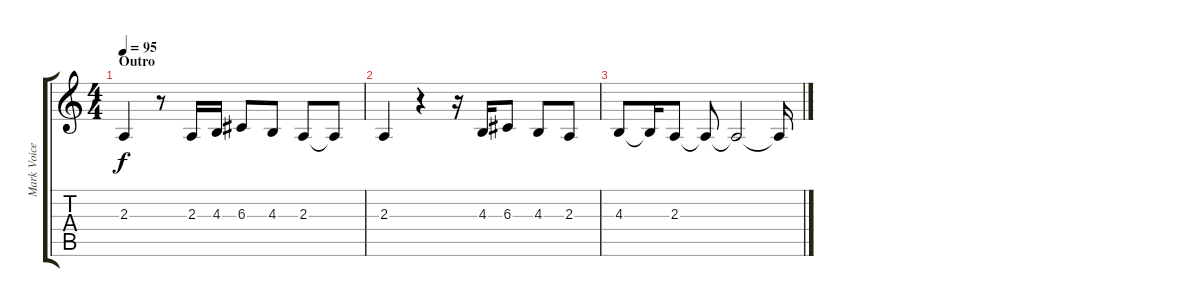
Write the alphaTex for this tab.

\track ("Mark Voice" "Mark Voice") {instrument lead2sawtooth}
\staff {score tabs}
\tuning (E4 B3 G3 D3 A2 E2) {hide}
\ts (4 4)
\section ("" "Outro")
\tempo 95
\clef g2
\ks c
2.3.4{dy f} r.8 2.3.16 4.3.16 6.3.8 4.3.8 2.3.8 2.3{t}.8 |
2.3.4 r.4 r.16 4.3.16 6.3.8 4.3.8 2.3.8 |
4.3.8 4.3{t}.16 2.3.8 2.3{t}.8 2.3{t}.2 2.3{t}.16
